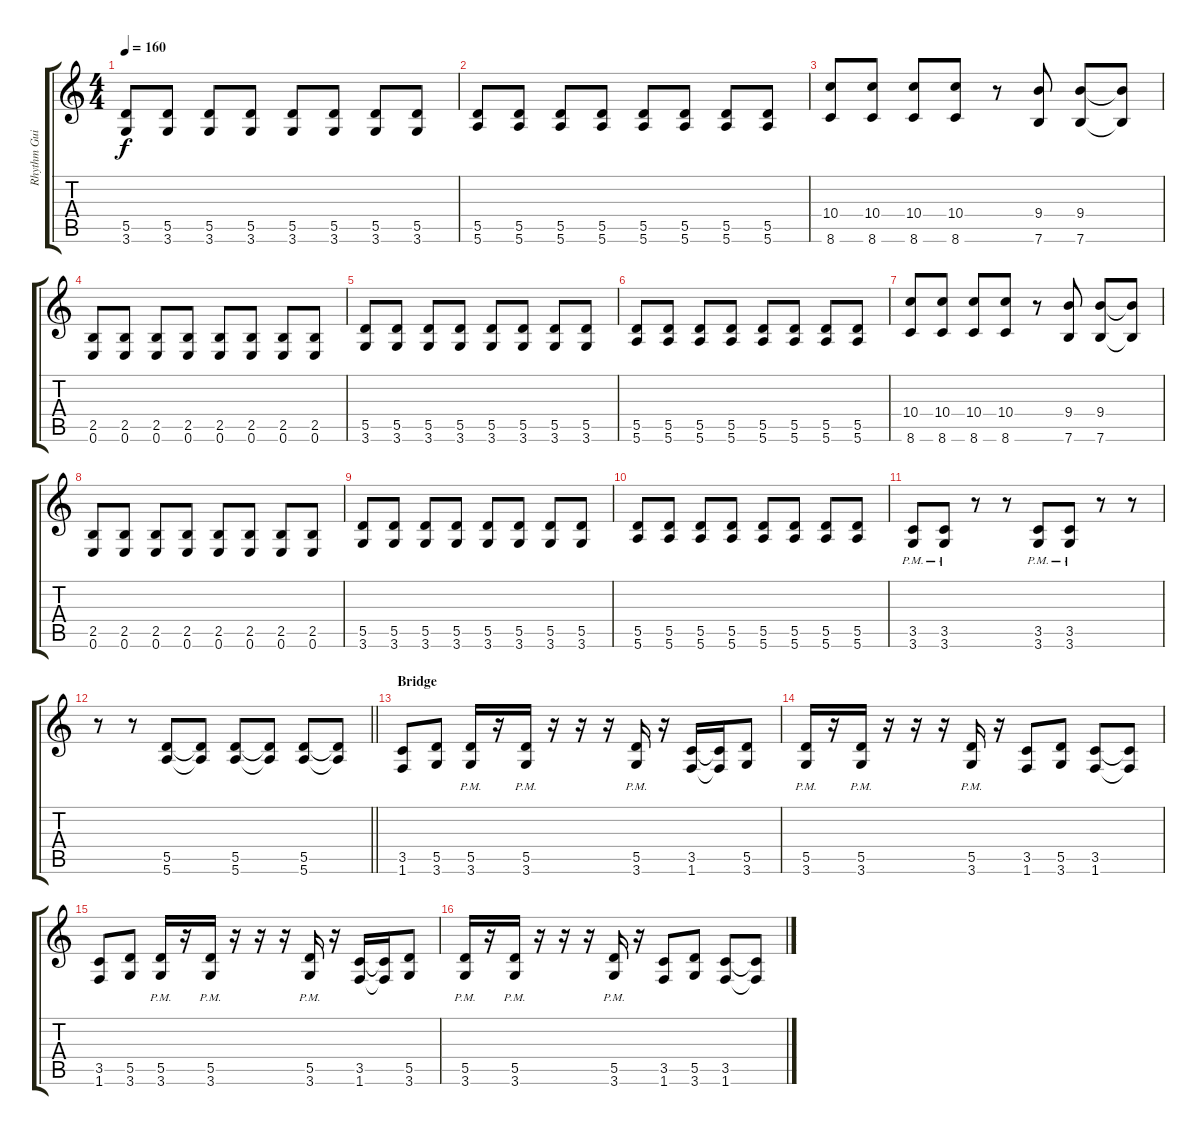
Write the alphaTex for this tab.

\track ("Rhythm Guitar" "Rhythm Gui") {instrument distortionguitar}
\staff {score tabs}
\tuning (E4 B3 G3 D3 A2 E2) {hide}
\ts (4 4)
\tempo 160
\clef g2
\ks c
(5.5 3.6).8{dy f} (5.5 3.6).8 (5.5 3.6).8 (5.5 3.6).8 (5.5 3.6).8 (5.5 3.6).8 (5.5 3.6).8 (5.5 3.6).8 |
(5.5 5.6).8 (5.5 5.6).8 (5.5 5.6).8 (5.5 5.6).8 (5.5 5.6).8 (5.5 5.6).8 (5.5 5.6).8 (5.5 5.6).8 |
(10.4 8.6).8 (10.4 8.6).8 (10.4 8.6).8 (10.4 8.6).8 r.8 (9.4 7.6).8 (9.4 7.6).8 (9.4{t} 7.6{t}).8 |
(2.5 0.6).8 (2.5 0.6).8 (2.5 0.6).8 (2.5 0.6).8 (2.5 0.6).8 (2.5 0.6).8 (2.5 0.6).8 (2.5 0.6).8 |
(5.5 3.6).8 (5.5 3.6).8 (5.5 3.6).8 (5.5 3.6).8 (5.5 3.6).8 (5.5 3.6).8 (5.5 3.6).8 (5.5 3.6).8 |
(5.5 5.6).8 (5.5 5.6).8 (5.5 5.6).8 (5.5 5.6).8 (5.5 5.6).8 (5.5 5.6).8 (5.5 5.6).8 (5.5 5.6).8 |
(10.4 8.6).8 (10.4 8.6).8 (10.4 8.6).8 (10.4 8.6).8 r.8 (9.4 7.6).8 (9.4 7.6).8 (9.4{t} 7.6{t}).8 |
(2.5 0.6).8 (2.5 0.6).8 (2.5 0.6).8 (2.5 0.6).8 (2.5 0.6).8 (2.5 0.6).8 (2.5 0.6).8 (2.5 0.6).8 |
(5.5 3.6).8 (5.5 3.6).8 (5.5 3.6).8 (5.5 3.6).8 (5.5 3.6).8 (5.5 3.6).8 (5.5 3.6).8 (5.5 3.6).8 |
(5.5 5.6).8 (5.5 5.6).8 (5.5 5.6).8 (5.5 5.6).8 (5.5 5.6).8 (5.5 5.6).8 (5.5 5.6).8 (5.5 5.6).8 |
(3.5{pm} 3.6{pm}).8 (3.5{pm} 3.6{pm}).8 r.8 r.8 (3.5{pm} 3.6{pm}).8 (3.5{pm} 3.6{pm}).8 r.8 r.8 |
\barLineRight lightlight
r.8 r.8 (5.5 5.6).8 (5.5{t} 5.6{t}).8 (5.5 5.6).8 (5.5{t} 5.6{t}).8 (5.5 5.6).8 (5.5{t} 5.6{t}).8 |
\section ("" "Bridge")
(3.5 1.6).8{volume 13} (5.5 3.6).8 (5.5{pm} 3.6{pm}).16 r.16 (5.5{pm} 3.6{pm}).16 r.16 r.16 r.16 (5.5{pm} 3.6{pm}).16 r.16 (3.5 1.6).16 (3.5{t} 1.6{t}).16 (5.5 3.6).8 |
(5.5{pm} 3.6{pm}).16 r.16 (5.5{pm} 3.6{pm}).16 r.16 r.16 r.16 (5.5{pm} 3.6{pm}).16 r.16 (3.5 1.6).8 (5.5 3.6).8 (3.5 1.6).8 (3.5{t} 1.6{t}).8 |
(3.5 1.6).8 (5.5 3.6).8 (5.5{pm} 3.6{pm}).16 r.16 (5.5{pm} 3.6{pm}).16 r.16 r.16 r.16 (5.5{pm} 3.6{pm}).16 r.16 (3.5 1.6).16 (3.5{t} 1.6{t}).16 (5.5 3.6).8 |
(5.5{pm} 3.6{pm}).16 r.16 (5.5{pm} 3.6{pm}).16 r.16 r.16 r.16 (5.5{pm} 3.6{pm}).16 r.16 (3.5 1.6).8 (5.5 3.6).8 (3.5 1.6).8 (3.5{t} 1.6{t}).8
